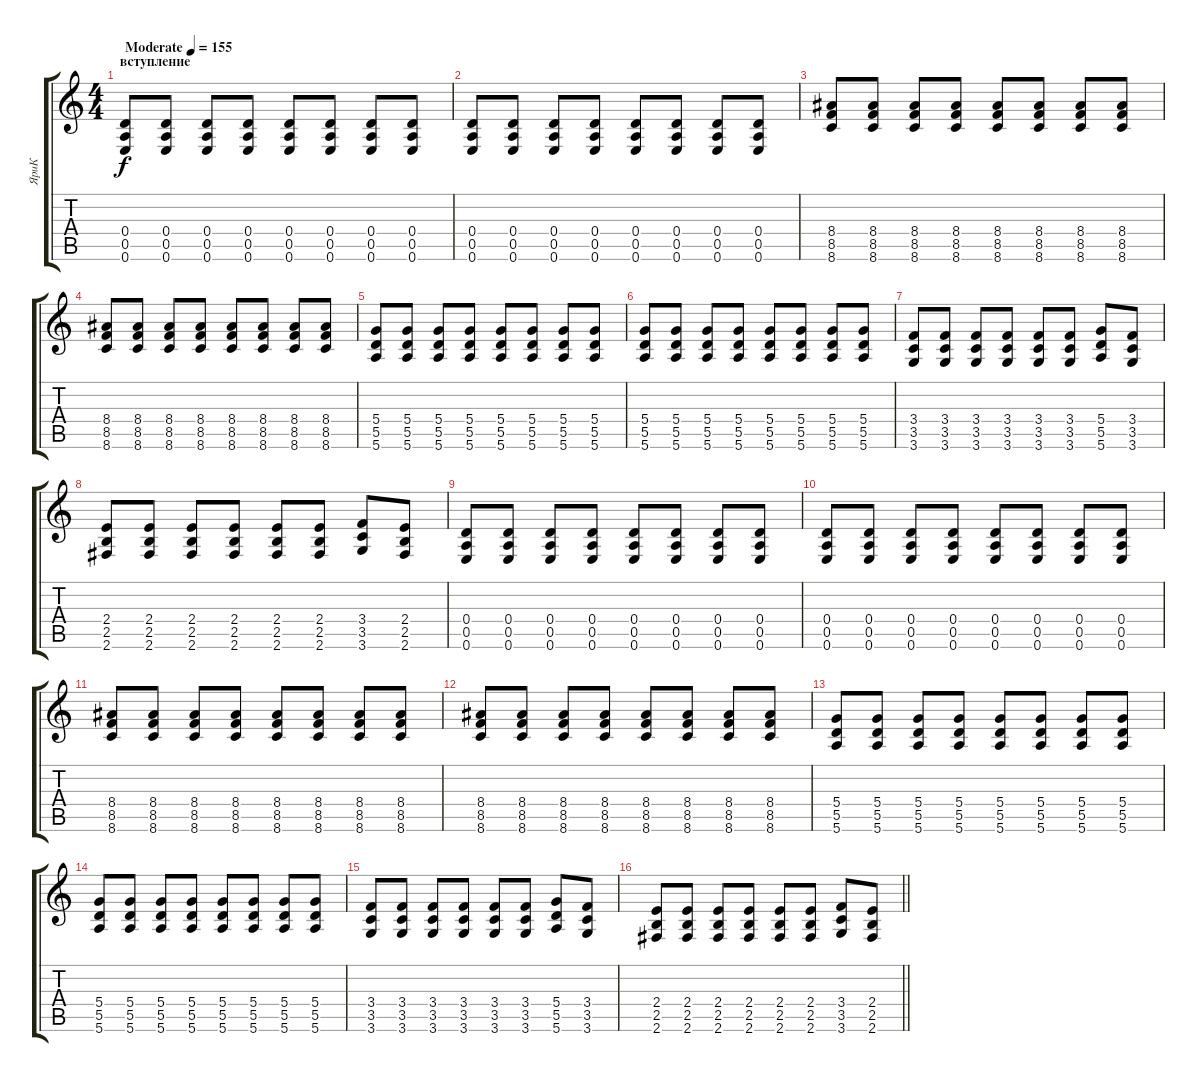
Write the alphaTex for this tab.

\track ("ЯриК" "ЯриК") {instrument distortionguitar}
\staff {score tabs}
\tuning (E4 B3 G3 D3 A2 E2) {hide}
\ts (4 4)
\section ("" "вступление")
\tempo (155 "Moderate")
\clef g2
\ks c
(0.4 0.5 0.6).8{dy f instrument distortionguitar} (0.4 0.5 0.6).8 (0.4 0.5 0.6).8 (0.4 0.5 0.6).8 (0.4 0.5 0.6).8 (0.4 0.5 0.6).8 (0.4 0.5 0.6).8 (0.4 0.5 0.6).8 |
(0.4 0.5 0.6).8 (0.4 0.5 0.6).8 (0.4 0.5 0.6).8 (0.4 0.5 0.6).8 (0.4 0.5 0.6).8 (0.4 0.5 0.6).8 (0.4 0.5 0.6).8 (0.4 0.5 0.6).8 |
(8.4 8.5 8.6).8 (8.4 8.5 8.6).8 (8.4 8.5 8.6).8 (8.4 8.5 8.6).8 (8.4 8.5 8.6).8 (8.4 8.5 8.6).8 (8.4 8.5 8.6).8 (8.4 8.5 8.6).8 |
(8.4 8.5 8.6).8 (8.4 8.5 8.6).8 (8.4 8.5 8.6).8 (8.4 8.5 8.6).8 (8.4 8.5 8.6).8 (8.4 8.5 8.6).8 (8.4 8.5 8.6).8 (8.4 8.5 8.6).8 |
(5.4 5.5 5.6).8 (5.4 5.5 5.6).8 (5.4 5.5 5.6).8 (5.4 5.5 5.6).8 (5.4 5.5 5.6).8 (5.4 5.5 5.6).8 (5.4 5.5 5.6).8 (5.4 5.5 5.6).8 |
(5.4 5.5 5.6).8 (5.4 5.5 5.6).8 (5.4 5.5 5.6).8 (5.4 5.5 5.6).8 (5.4 5.5 5.6).8 (5.4 5.5 5.6).8 (5.4 5.5 5.6).8 (5.4 5.5 5.6).8 |
(3.4 3.5 3.6).8 (3.4 3.5 3.6).8 (3.4 3.5 3.6).8 (3.4 3.5 3.6).8 (3.4 3.5 3.6).8 (3.4 3.5 3.6).8 (5.4 5.5 5.6).8 (3.4 3.5 3.6).8 |
(2.4 2.5 2.6).8 (2.4 2.5 2.6).8 (2.4 2.5 2.6).8 (2.4 2.5 2.6).8 (2.4 2.5 2.6).8 (2.4 2.5 2.6).8 (3.4 3.5 3.6).8 (2.4 2.5 2.6).8 |
(0.4 0.5 0.6).8 (0.4 0.5 0.6).8 (0.4 0.5 0.6).8 (0.4 0.5 0.6).8 (0.4 0.5 0.6).8 (0.4 0.5 0.6).8 (0.4 0.5 0.6).8 (0.4 0.5 0.6).8 |
(0.4 0.5 0.6).8 (0.4 0.5 0.6).8 (0.4 0.5 0.6).8 (0.4 0.5 0.6).8 (0.4 0.5 0.6).8 (0.4 0.5 0.6).8 (0.4 0.5 0.6).8 (0.4 0.5 0.6).8 |
(8.4 8.5 8.6).8 (8.4 8.5 8.6).8 (8.4 8.5 8.6).8 (8.4 8.5 8.6).8 (8.4 8.5 8.6).8 (8.4 8.5 8.6).8 (8.4 8.5 8.6).8 (8.4 8.5 8.6).8 |
(8.4 8.5 8.6).8 (8.4 8.5 8.6).8 (8.4 8.5 8.6).8 (8.4 8.5 8.6).8 (8.4 8.5 8.6).8 (8.4 8.5 8.6).8 (8.4 8.5 8.6).8 (8.4 8.5 8.6).8 |
(5.4 5.5 5.6).8 (5.4 5.5 5.6).8 (5.4 5.5 5.6).8 (5.4 5.5 5.6).8 (5.4 5.5 5.6).8 (5.4 5.5 5.6).8 (5.4 5.5 5.6).8 (5.4 5.5 5.6).8 |
(5.4 5.5 5.6).8 (5.4 5.5 5.6).8 (5.4 5.5 5.6).8 (5.4 5.5 5.6).8 (5.4 5.5 5.6).8 (5.4 5.5 5.6).8 (5.4 5.5 5.6).8 (5.4 5.5 5.6).8 |
(3.4 3.5 3.6).8 (3.4 3.5 3.6).8 (3.4 3.5 3.6).8 (3.4 3.5 3.6).8 (3.4 3.5 3.6).8 (3.4 3.5 3.6).8 (5.4 5.5 5.6).8 (3.4 3.5 3.6).8 |
\barLineRight lightlight
(2.4 2.5 2.6).8 (2.4 2.5 2.6).8 (2.4 2.5 2.6).8 (2.4 2.5 2.6).8 (2.4 2.5 2.6).8 (2.4 2.5 2.6).8 (3.4 3.5 3.6).8 (2.4 2.5 2.6).8
